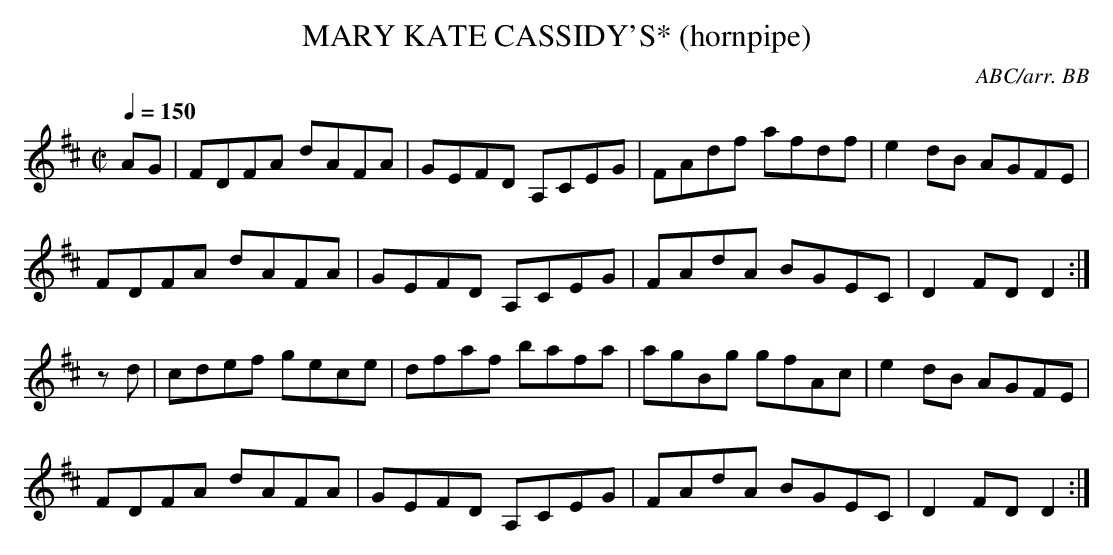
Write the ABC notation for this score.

X:1
T:MARY KATE CASSIDY'S* (hornpipe)
C:ABC/arr. BB
Q:1/4=150
L:1/8
M:C|
K:D
AG|FDFA dAFA|GEFD A,CEG|FAdf afdf|e2 dB AGFE|
FDFA dAFA|GEFD A,CEG|FAdA BGEC|D2FD D2:|
zd|cdef gece|dfaf bafa|agBg gfAc|e2 dB AGFE|
FDFA dAFA|GEFD A,CEG|FAdA BGEC|D2FD D2:|
